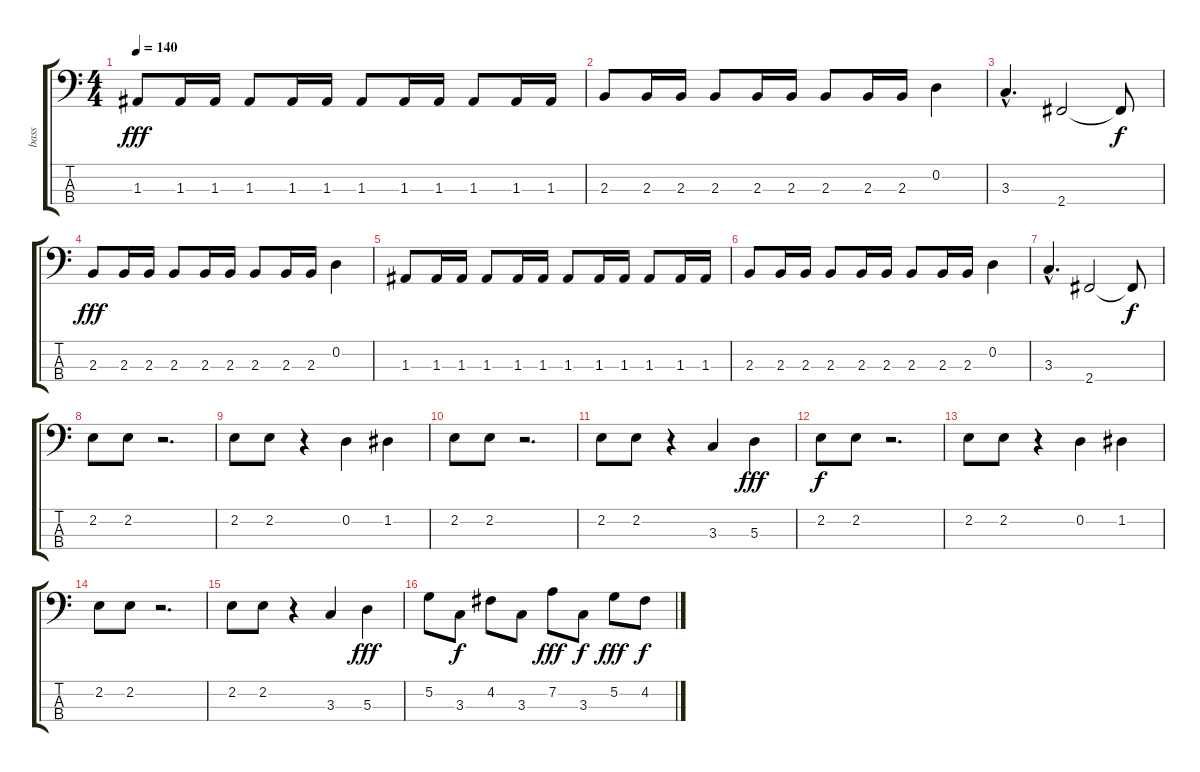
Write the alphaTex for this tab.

\track ("bass" "bass") {instrument electricbassfinger}
\staff {score tabs}
\tuning (G2 D2 A1 E1) {hide}
\ts (4 4)
\tempo 140
\clef f4
\ks c
1.3.8{dy fff} 1.3.16 1.3.16 1.3.8 1.3.16 1.3.16 1.3.8 1.3.16 1.3.16 1.3.8 1.3.16 1.3.16 |
2.3.8 2.3.16 2.3.16 2.3.8 2.3.16 2.3.16 2.3.8 2.3.16 2.3.16 0.2.4 |
3.3{hac}.4{d} 2.4.2 2.4{t}.8{dy f} |
2.3.8{dy fff} 2.3.16 2.3.16 2.3.8 2.3.16 2.3.16 2.3.8 2.3.16 2.3.16 0.2.4 |
1.3.8 1.3.16 1.3.16 1.3.8 1.3.16 1.3.16 1.3.8 1.3.16 1.3.16 1.3.8 1.3.16 1.3.16 |
2.3.8 2.3.16 2.3.16 2.3.8 2.3.16 2.3.16 2.3.8 2.3.16 2.3.16 0.2.4 |
3.3{hac}.4{d} 2.4.2 2.4{t}.8{dy f} |
2.2.8 2.2.8 r.2{d} |
2.2.8 2.2.8 r.4 0.2.4 1.2.4 |
2.2.8 2.2.8 r.2{d} |
2.2.8 2.2.8 r.4 3.3.4 5.3.4{dy fff} |
2.2.8{dy f} 2.2.8 r.2{d} |
2.2.8 2.2.8 r.4 0.2.4 1.2.4 |
2.2.8 2.2.8 r.2{d} |
2.2.8 2.2.8 r.4 3.3.4 5.3.4{dy fff} |
5.2.8 3.3.8{dy f} 4.2.8 3.3.8 7.2.8{dy fff} 3.3.8{dy f} 5.2.8{dy fff} 4.2.8{dy f}
